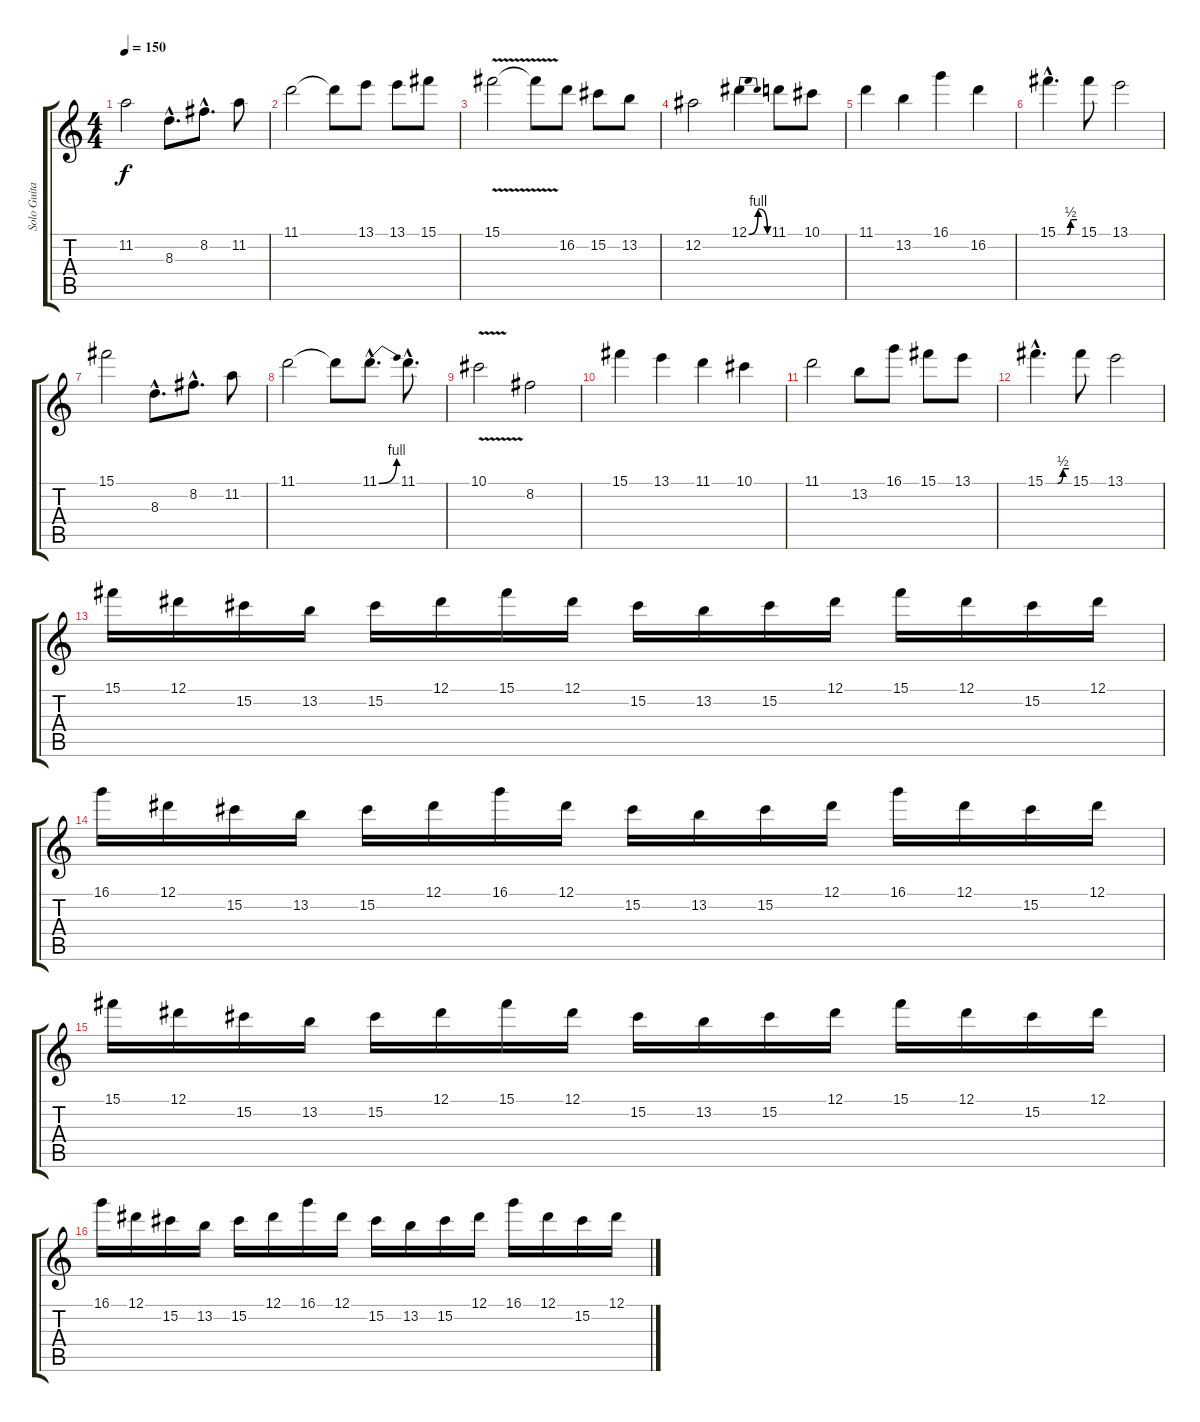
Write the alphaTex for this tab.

\track ("Solo Guitar (Enrik Garcia)" "Solo Guita") {instrument overdrivenguitar}
\staff {score tabs}
\tuning (Eb4 Bb3 Gb3 Db3 Ab2 Eb2) {hide}
\ts (4 4)
\tempo 150
\clef g2
\ks c
11.2.2{dy f} 8.3{hac}.8{d} 8.2{hac}.8{d} 11.2.8 |
11.1.2 11.1{t}.8 13.1.8 13.1.8 15.1.8 |
15.1{v}.2 15.1{t}.8 16.2.8 15.2.8 13.2.8 |
12.2.2 12.1{be (bendrelease 0 0 30 4 30 4 60 0)}.4 11.1.8 10.1.8 |
11.1.4 13.2.4 16.1.4 16.2.4 |
15.1{be (custom 0 0 30 0 40 2 60 2) hac}.4{d} 15.1.8 13.1.2 |
15.1.2 8.3{hac}.8{d} 8.2{hac}.8{d} 11.2.8 |
11.1.2 11.1{t}.8 11.1{be (bend 0 0 60 4) hac}.8{d} 11.1{hac}.8{d} |
10.1{v}.2 8.2.2 |
15.1.4 13.1.4 11.1.4 10.1.4 |
11.1.2 13.2.8 16.1.8 15.1.8 13.1.8 |
15.1{be (custom 0 0 15 0 31 0 45 2 60 2) hac}.4{d} 15.1.8 13.1.2 |
15.1.16 12.1.16 15.2.16 13.2.16 15.2.16 12.1.16 15.1.16 12.1.16 15.2.16 13.2.16 15.2.16 12.1.16 15.1.16 12.1.16 15.2.16 12.1.16 |
16.1.16 12.1.16 15.2.16 13.2.16 15.2.16 12.1.16 16.1.16 12.1.16 15.2.16 13.2.16 15.2.16 12.1.16 16.1.16 12.1.16 15.2.16 12.1.16 |
15.1.16 12.1.16 15.2.16 13.2.16 15.2.16 12.1.16 15.1.16 12.1.16 15.2.16 13.2.16 15.2.16 12.1.16 15.1.16 12.1.16 15.2.16 12.1.16 |
16.1.16 12.1.16 15.2.16 13.2.16 15.2.16 12.1.16 16.1.16 12.1.16 15.2.16 13.2.16 15.2.16 12.1.16 16.1.16 12.1.16 15.2.16 12.1.16
